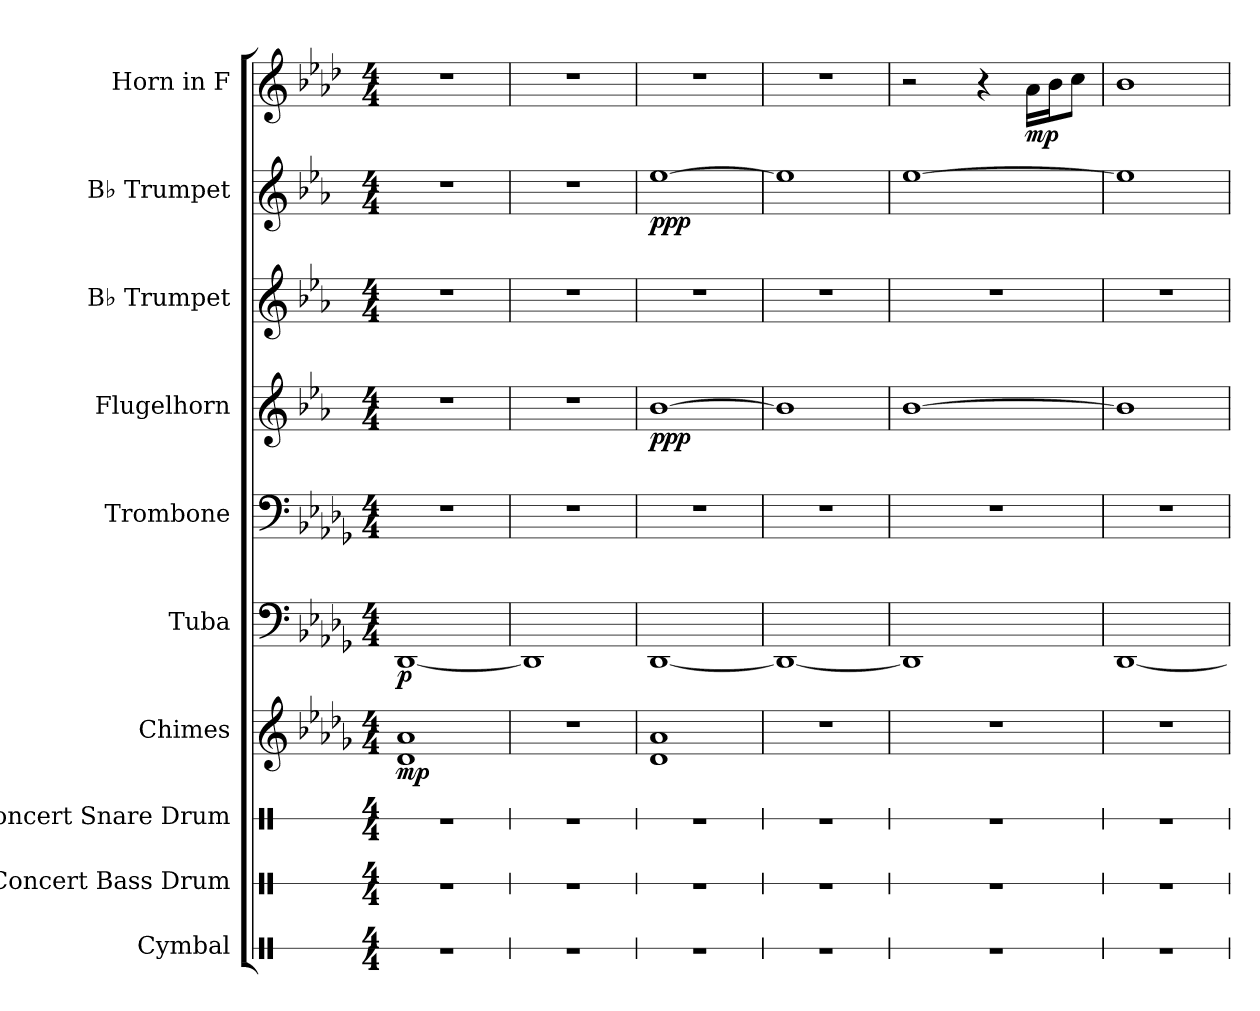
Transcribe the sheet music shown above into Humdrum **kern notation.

**kern	**kern	**kern	**kern	**dynam	**kern	**dynam	**kern	**kern	**dynam	**kern	**kern	**dynam	**kern	**dynam
*part10	*part9	*part8	*part7	*part7	*part6	*part6	*part5	*part4	*part4	*part3	*part2	*part2	*part1	*part1
*staff10	*staff9	*staff8	*staff7	*staff7	*staff6	*staff6	*staff5	*staff4	*staff4	*staff3	*staff2	*staff2	*staff1	*staff1
*I"Cymbal	*I"Concert Bass Drum	*I"Concert Snare Drum	*I"Chimes	*	*I"Tuba	*	*I"Trombone	*I"Flugelhorn	*	*I"B♭ Trumpet	*I"B♭ Trumpet	*	*I"Horn in F	*
*I'Cym.	*I'Con. BD	*I'Con. Sn.	*I'Cme.	*	*I'Tba.	*	*I'Tbn.	*I'Flghn.	*	*I'B♭ Tpt.	*I'B♭ Tpt.	*	*	*
*stria1	*stria1	*stria1	*	*	*	*	*	*	*	*	*	*	*	*
*clefX	*clefX	*clefX	*clefG2	*	*clefF4	*	*clefF4	*clefG2	*	*clefG2	*clefG2	*	*clefG2	*
*	*	*	*	*	*	*	*	*ITrd1c2	*	*ITrd1c2	*ITrd1c2	*	*ITrd4c7	*
*k[]	*k[]	*k[]	*k[b-e-a-d-g-]	*	*k[b-e-a-d-g-]	*	*k[b-e-a-d-g-]	*k[b-e-a-d-g-]	*	*k[b-e-a-d-g-]	*k[b-e-a-d-g-]	*	*k[b-e-a-d-g-]	*
*M4/4	*M4/4	*M4/4	*M4/4	*	*M4/4	*	*M4/4	*M4/4	*	*M4/4	*M4/4	*	*M4/4	*
*MM70	*MM70	*MM70	*MM70	*	*MM70	*	*MM70	*MM70	*	*MM70	*MM70	*	*MM70	*
=1	=1	=1	=1	=1	=1	=1	=1	=1	=1	=1	=1	=1	=1	=1
!	!	!	!	!LO:DY:b	!	!LO:DY:b	!	!	!	!	!	!	!	!
1r	1r	1r	1d- 1a-	mp	[1DD-	p	1r	1r	.	1r	1r	.	1r	.
=2	=2	=2	=2	=2	=2	=2	=2	=2	=2	=2	=2	=2	=2	=2
1r	1r	1r	1r	.	1DD-]	.	1r	1r	.	1r	1r	.	1r	.
=3	=3	=3	=3	=3	=3	=3	=3	=3	=3	=3	=3	=3	=3	=3
!	!	!	!	!	!	!	!	!	!LO:DY:b	!	!	!LO:DY:b	!	!
1r	1r	1r	1d- 1a-	.	[1DD-	.	1r	[1a-	ppp	1r	[1dd-	ppp	1r	.
=4	=4	=4	=4	=4	=4	=4	=4	=4	=4	=4	=4	=4	=4	=4
1r	1r	1r	1r	.	1DD-_	.	1r	1a-]	.	1r	1dd-]	.	1r	.
=5	=5	=5	=5	=5	=5	=5	=5	=5	=5	=5	=5	=5	=5	=5
1r	1r	1r	1r	.	1DD-]	.	1r	[1a-	.	1r	[1dd-	.	2r	.
.	.	.	.	.	.	.	.	.	.	.	.	.	4r	.
!	!	!	!	!	!	!	!	!	!	!	!	!	!	!LO:DY:b
.	.	.	.	.	.	.	.	.	.	.	.	.	16d-\LL	mp
.	.	.	.	.	.	.	.	.	.	.	.	.	16e-\J	.
.	.	.	.	.	.	.	.	.	.	.	.	.	8f\J	.
=6	=6	=6	=6	=6	=6	=6	=6	=6	=6	=6	=6	=6	=6	=6
1r	1r	1r	1r	.	[1DD-	.	1r	1a-]	.	1r	1dd-]	.	1e-	.
=	=	=	=	=	=	=	=	=	=	=	=	=	=	=
*-	*-	*-	*-	*-	*-	*-	*-	*-	*-	*-	*-	*-	*-	*-
